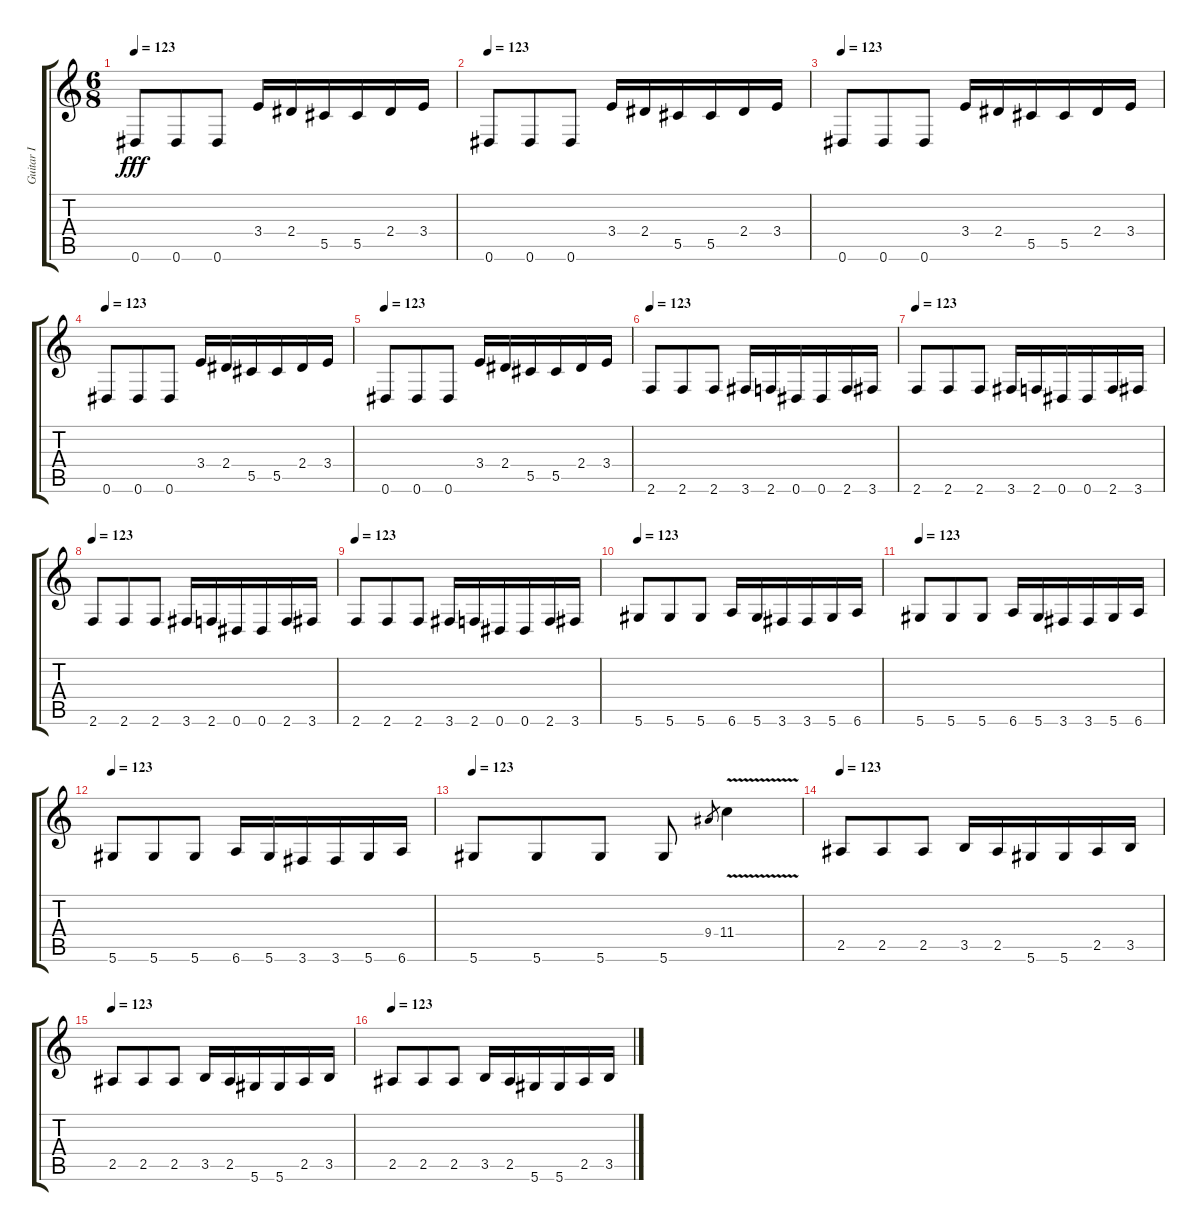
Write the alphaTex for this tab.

\track ("Guitar I" "Guitar I") {instrument overdrivenguitar}
\staff {score tabs}
\tuning (Eb4 Bb3 Gb3 Db3 Ab2 Eb2) {hide}
\ts (6 8)
\tempo 123
\clef g2
\ks c
0.6.8{dy fff} 0.6.8 0.6.8 3.4.16 2.4.16 5.5.16 5.5.16 2.4.16 3.4.16 |
\tempo 123
0.6.8 0.6.8 0.6.8 3.4.16 2.4.16 5.5.16 5.5.16 2.4.16 3.4.16 |
\tempo 123
0.6.8 0.6.8 0.6.8 3.4.16 2.4.16 5.5.16 5.5.16 2.4.16 3.4.16 |
\tempo 123
0.6.8 0.6.8 0.6.8 3.4.16 2.4.16 5.5.16 5.5.16 2.4.16 3.4.16 |
\tempo 123
0.6.8 0.6.8 0.6.8 3.4.16 2.4.16 5.5.16 5.5.16 2.4.16 3.4.16 |
\tempo 123
2.6.8 2.6.8 2.6.8 3.6.16 2.6.16 0.6.16 0.6.16 2.6.16 3.6.16 |
\tempo 123
2.6.8 2.6.8 2.6.8 3.6.16 2.6.16 0.6.16 0.6.16 2.6.16 3.6.16 |
\tempo 123
2.6.8 2.6.8 2.6.8 3.6.16 2.6.16 0.6.16 0.6.16 2.6.16 3.6.16 |
\tempo 123
2.6.8 2.6.8 2.6.8 3.6.16 2.6.16 0.6.16 0.6.16 2.6.16 3.6.16 |
\tempo 123
5.6.8 5.6.8 5.6.8 6.6.16 5.6.16 3.6.16 3.6.16 5.6.16 6.6.16 |
\tempo 123
5.6.8 5.6.8 5.6.8 6.6.16 5.6.16 3.6.16 3.6.16 5.6.16 6.6.16 |
\tempo 123
5.6.8 5.6.8 5.6.8 6.6.16 5.6.16 3.6.16 3.6.16 5.6.16 6.6.16 |
\tempo 123
5.6.8 5.6.8 5.6.8 5.6.8 9.4.8{gr} 11.4{v}.4 |
\tempo 123
2.5.8 2.5.8 2.5.8 3.5.16 2.5.16 5.6.16 5.6.16 2.5.16 3.5.16 |
\tempo 123
2.5.8 2.5.8 2.5.8 3.5.16 2.5.16 5.6.16 5.6.16 2.5.16 3.5.16 |
\tempo 123
2.5.8 2.5.8 2.5.8 3.5.16 2.5.16 5.6.16 5.6.16 2.5.16 3.5.16
